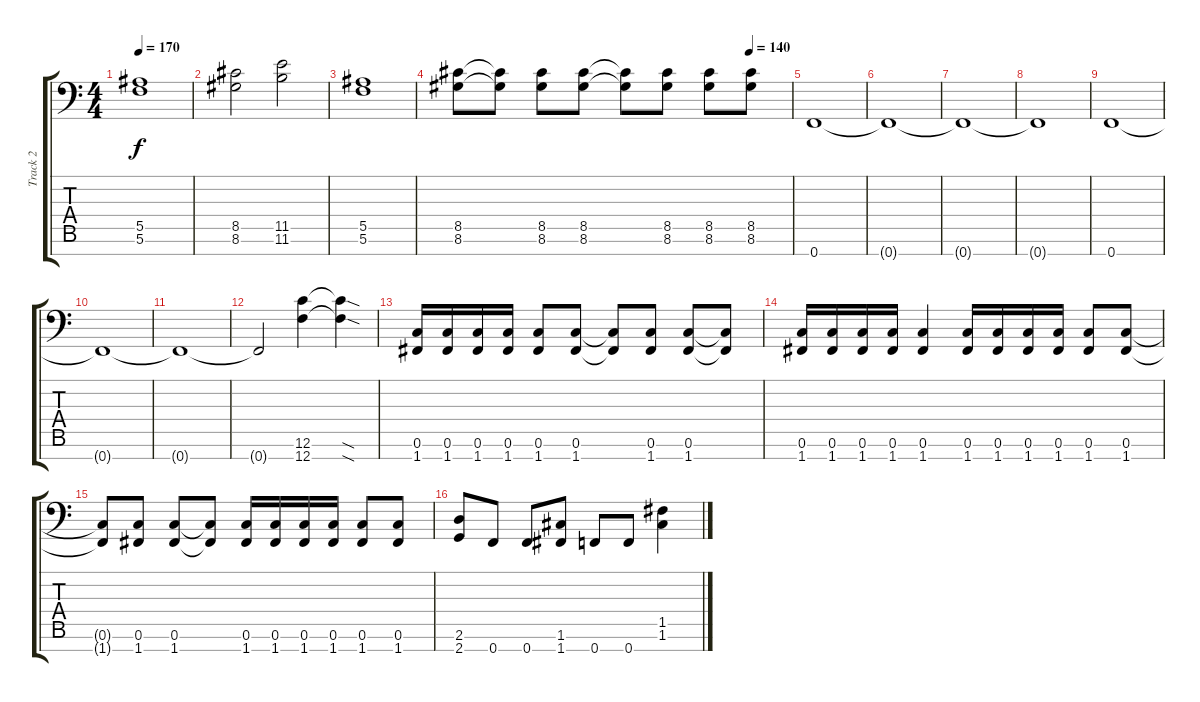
\track ("Track 2" "Track 2") {instrument overdrivenguitar}
\staff {score tabs}
\tuning (C4 G3 Eb3 Bb2 F2 C2 F1) {hide}
\ts (4 4)
\tempo 170
\clef f4
\ks c
(5.5 5.6).1{dy f} |
(8.5 8.6).2 (11.5 11.6).2 |
(5.5 5.6).1 |
\tempo (140 0.875)
(8.5 8.6).8 (8.5{t} 8.6{t}).8 (8.5 8.6).8 (8.5 8.6).8 (8.5{t} 8.6{t}).8 (8.5 8.6).8 (8.5 8.6).8 (8.5 8.6).8 |
0.7.1 |
0.7{t}.1 |
0.7{t}.1 |
0.7{t}.1 |
0.7.1 |
0.7{t}.1 |
0.7{t}.1 |
0.7{t}.2 (12.6 12.7).4 (12.6{sod t} 12.7{sod t}).4 |
(0.6 1.7).16 (0.6 1.7).16 (0.6 1.7).16 (0.6 1.7).16 (0.6 1.7).8 (0.6 1.7).8 (0.6{t} 1.7{t}).8 (0.6 1.7).8 (0.6 1.7).8 (0.6{t} 1.7{t}).8 |
(0.6 1.7).16 (0.6 1.7).16 (0.6 1.7).16 (0.6 1.7).16 (0.6 1.7).4 (0.6 1.7).16 (0.6 1.7).16 (0.6 1.7).16 (0.6 1.7).16 (0.6 1.7).8 (0.6 1.7).8 |
(0.6{t} 1.7{t}).8 (0.6 1.7).8 (0.6 1.7).8 (0.6{t} 1.7{t}).8 (0.6 1.7).16 (0.6 1.7).16 (0.6 1.7).16 (0.6 1.7).16 (0.6 1.7).8 (0.6 1.7).8 |
(2.6 2.7).8 0.7.8 0.7.8 (1.6 1.7).8 0.7.8 0.7.8 (1.5 1.6).4
